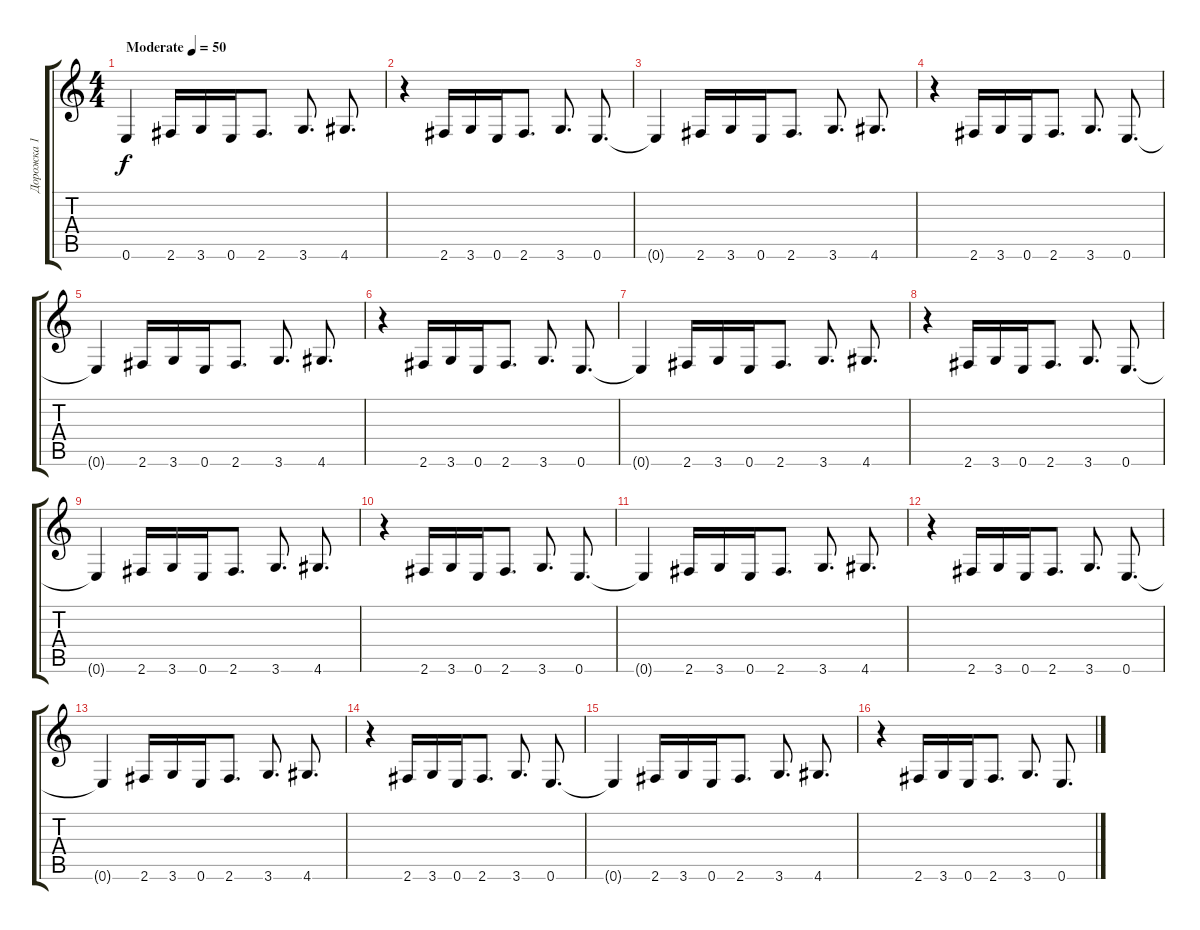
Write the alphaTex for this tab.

\track ("Дорожка 1" "Дорожка 1") {instrument acousticguitarsteel}
\staff {score tabs}
\tuning (E4 B3 G3 D3 A2 E2) {hide}
\ts (4 4)
\tempo (50 "Moderate")
\clef g2
\ks c
0.6.4{dy f instrument acousticguitarsteel} 2.6.16 3.6.16 0.6.16 2.6.8{d} 3.6.8{d} 4.6.8{d} |
r.4 2.6.16 3.6.16 0.6.16 2.6.8{d} 3.6.8{d} 0.6.8{d} |
0.6{t}.4 2.6.16 3.6.16 0.6.16 2.6.8{d} 3.6.8{d} 4.6.8{d} |
r.4 2.6.16 3.6.16 0.6.16 2.6.8{d} 3.6.8{d} 0.6.8{d} |
0.6{t}.4 2.6.16 3.6.16 0.6.16 2.6.8{d} 3.6.8{d} 4.6.8{d} |
r.4 2.6.16 3.6.16 0.6.16 2.6.8{d} 3.6.8{d} 0.6.8{d} |
0.6{t}.4 2.6.16 3.6.16 0.6.16 2.6.8{d} 3.6.8{d} 4.6.8{d} |
r.4 2.6.16 3.6.16 0.6.16 2.6.8{d} 3.6.8{d} 0.6.8{d} |
0.6{t}.4 2.6.16 3.6.16 0.6.16 2.6.8{d} 3.6.8{d} 4.6.8{d} |
r.4 2.6.16 3.6.16 0.6.16 2.6.8{d} 3.6.8{d} 0.6.8{d} |
0.6{t}.4 2.6.16 3.6.16 0.6.16 2.6.8{d} 3.6.8{d} 4.6.8{d} |
r.4 2.6.16 3.6.16 0.6.16 2.6.8{d} 3.6.8{d} 0.6.8{d} |
0.6{t}.4 2.6.16 3.6.16 0.6.16 2.6.8{d} 3.6.8{d} 4.6.8{d} |
r.4 2.6.16 3.6.16 0.6.16 2.6.8{d} 3.6.8{d} 0.6.8{d} |
0.6{t}.4 2.6.16 3.6.16 0.6.16 2.6.8{d} 3.6.8{d} 4.6.8{d} |
r.4 2.6.16 3.6.16 0.6.16 2.6.8{d} 3.6.8{d} 0.6.8{d}
